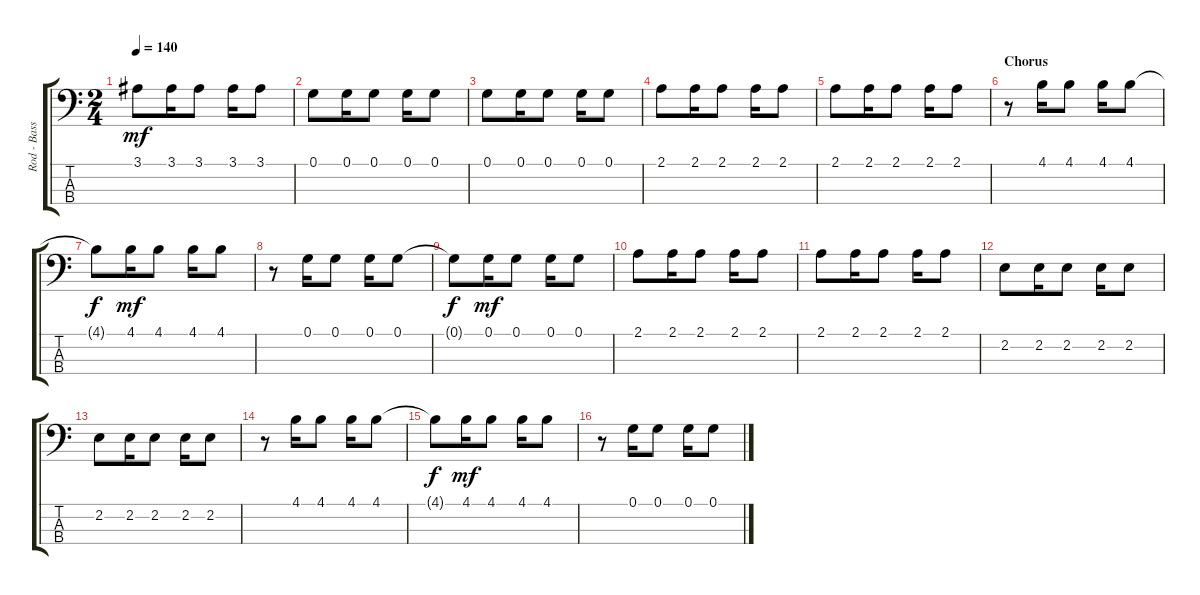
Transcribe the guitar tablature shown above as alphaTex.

\track ("Rod - Bass" "Rod - Bass") {instrument slapbass1}
\staff {score tabs}
\tuning (G2 D2 A1 E1) {hide}
\ts (2 4)
\tempo 140
\clef f4
\ks c
3.1.8{dy mf} 3.1.16 3.1.8 3.1.16 3.1.8 |
0.1.8 0.1.16 0.1.8 0.1.16 0.1.8 |
0.1.8 0.1.16 0.1.8 0.1.16 0.1.8 |
2.1.8 2.1.16 2.1.8 2.1.16 2.1.8 |
2.1.8 2.1.16 2.1.8 2.1.16 2.1.8 |
\section ("" "Chorus")
r.8 4.1.16 4.1.8 4.1.16 4.1.8 |
4.1{t}.8{dy f} 4.1.16{dy mf} 4.1.8 4.1.16 4.1.8 |
r.8 0.1.16 0.1.8 0.1.16 0.1.8 |
0.1{t}.8{dy f} 0.1.16{dy mf} 0.1.8 0.1.16 0.1.8 |
2.1.8 2.1.16 2.1.8 2.1.16 2.1.8 |
2.1.8 2.1.16 2.1.8 2.1.16 2.1.8 |
2.2.8 2.2.16 2.2.8 2.2.16 2.2.8 |
2.2.8 2.2.16 2.2.8 2.2.16 2.2.8 |
r.8 4.1.16 4.1.8 4.1.16 4.1.8 |
4.1{t}.8{dy f} 4.1.16{dy mf} 4.1.8 4.1.16 4.1.8 |
r.8 0.1.16 0.1.8 0.1.16 0.1.8
